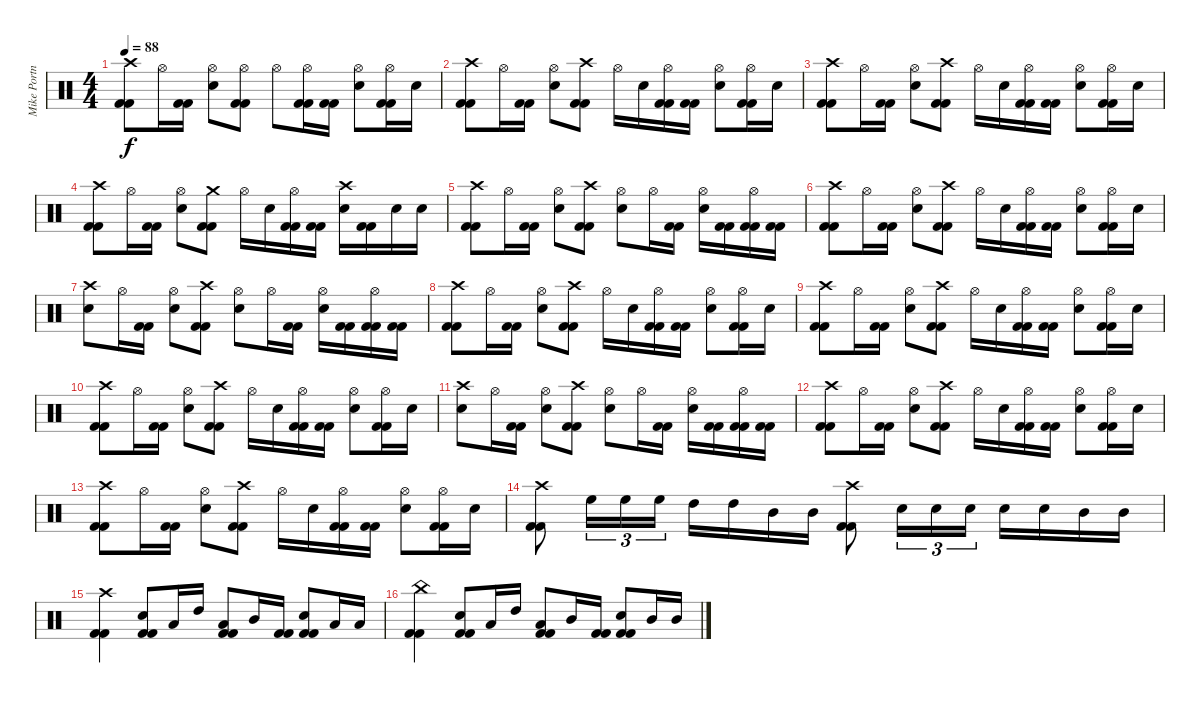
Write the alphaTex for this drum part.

\track ("Mike Portnoy - Drum" "Mike Portn") {instrument percussion}
\staff {score}
\articulation defaults
\ts (4 4)
\tempo 88
\clef neutral
\ks c
("Crash high (hit)" "Kick (hit) 2" "Kick (hit) 2").8{dy f} "Hi-Hat (open)".16 ("Kick (hit) 2" "Kick (hit) 2").16 ("Hi-Hat (open)" "Snare (hit) 2").8 ("Hi-Hat (open)" "Kick (hit) 2" "Kick (hit) 2").8 "Hi-Hat (open)".8 ("Hi-Hat (open)" "Kick (hit) 2" "Kick (hit) 2").16 ("Kick (hit) 2" "Kick (hit) 2").16 ("Hi-Hat (open)" "Snare (hit) 2").8 ("Hi-Hat (open)" "Kick (hit) 2" "Kick (hit) 2").16 "Snare (hit) 2".16 |
("Crash high (hit)" "Kick (hit) 2" "Kick (hit) 2").8 "Hi-Hat (open)".16 ("Kick (hit) 2" "Kick (hit) 2").16 ("Hi-Hat (open)" "Snare (hit) 2").8 ("Crash high (hit)" "Kick (hit) 2" "Kick (hit) 2").8 "Hi-Hat (open)".16 "Snare (hit) 2".16 ("Hi-Hat (open)" "Kick (hit) 2" "Kick (hit) 2").16 ("Kick (hit) 2" "Kick (hit) 2").16 ("Hi-Hat (open)" "Snare (hit) 2").8 ("Hi-Hat (open)" "Kick (hit) 2" "Kick (hit) 2").16 "Snare (hit) 2".16 |
("Crash high (hit)" "Kick (hit) 2" "Kick (hit) 2").8 "Hi-Hat (open)".16 ("Kick (hit) 2" "Kick (hit) 2").16 ("Hi-Hat (open)" "Snare (hit) 2").8 ("Crash high (hit)" "Kick (hit) 2" "Kick (hit) 2").8 "Hi-Hat (open)".16 "Snare (hit) 2".16 ("Hi-Hat (open)" "Kick (hit) 2" "Kick (hit) 2").16 ("Kick (hit) 2" "Kick (hit) 2").16 ("Hi-Hat (open)" "Snare (hit) 2").8 ("Hi-Hat (open)" "Kick (hit) 2" "Kick (hit) 2").16 "Snare (hit) 2".16 |
("Crash high (hit)" "Kick (hit) 2" "Kick (hit) 2").8 "Hi-Hat (open)".16 ("Kick (hit) 2" "Kick (hit) 2").16 ("Hi-Hat (open)" "Snare (hit) 2").8 ("Crash medium (hit)" "Kick (hit) 2" "Kick (hit) 2").8 "Hi-Hat (open)".16 "Snare (hit) 2".16 ("Hi-Hat (open)" "Kick (hit) 2" "Kick (hit) 2").16 ("Kick (hit) 2" "Kick (hit) 2").16 ("Crash high (hit)" "Snare (hit) 2").16 ("Kick (hit) 2" "Kick (hit) 2").16 "Snare (hit) 2".16 "Snare (hit) 2".16 |
("Crash high (hit)" "Kick (hit) 2" "Kick (hit) 2").8 "Hi-Hat (open)".16 ("Kick (hit) 2" "Kick (hit) 2").16 ("Hi-Hat (open)" "Snare (hit) 2").8 ("Crash high (hit)" "Kick (hit) 2" "Kick (hit) 2").8 ("Hi-Hat (open)" "Snare (hit) 2").8 "Hi-Hat (open)".16 ("Kick (hit) 2" "Kick (hit) 2").16 ("Hi-Hat (open)" "Snare (hit) 2").16 ("Kick (hit) 2" "Kick (hit) 2").16 ("Hi-Hat (open)" "Kick (hit) 2" "Kick (hit) 2").16 ("Kick (hit) 2" "Kick (hit) 2").16 |
("Crash high (hit)" "Kick (hit) 2" "Kick (hit) 2").8 "Hi-Hat (open)".16 ("Kick (hit) 2" "Kick (hit) 2").16 ("Hi-Hat (open)" "Snare (hit) 2").8 ("Crash high (hit)" "Kick (hit) 2" "Kick (hit) 2").8 "Hi-Hat (open)".16 "Snare (hit) 2".16 ("Hi-Hat (open)" "Kick (hit) 2" "Kick (hit) 2").16 ("Kick (hit) 2" "Kick (hit) 2").16 ("Hi-Hat (open)" "Snare (hit) 2").8 ("Hi-Hat (open)" "Kick (hit) 2" "Kick (hit) 2").16 "Snare (hit) 2".16 |
("Crash high (hit)" "Snare (hit) 2").8 "Hi-Hat (open)".16 ("Kick (hit) 2" "Kick (hit) 2").16 ("Hi-Hat (open)" "Snare (hit) 2").8 ("Crash high (hit)" "Kick (hit) 2" "Kick (hit) 2").8 ("Hi-Hat (open)" "Snare (hit) 2").8 "Hi-Hat (open)".16 ("Kick (hit) 2" "Kick (hit) 2").16 ("Hi-Hat (open)" "Snare (hit) 2").16 ("Kick (hit) 2" "Kick (hit) 2").16 ("Hi-Hat (open)" "Kick (hit) 2" "Kick (hit) 2").16 ("Kick (hit) 2" "Kick (hit) 2").16 |
("Crash high (hit)" "Kick (hit) 2" "Kick (hit) 2").8 "Hi-Hat (open)".16 ("Kick (hit) 2" "Kick (hit) 2").16 ("Hi-Hat (open)" "Snare (hit) 2").8 ("Crash high (hit)" "Kick (hit) 2" "Kick (hit) 2").8 "Hi-Hat (open)".16 "Snare (hit) 2".16 ("Hi-Hat (open)" "Kick (hit) 2" "Kick (hit) 2").16 ("Kick (hit) 2" "Kick (hit) 2").16 ("Hi-Hat (open)" "Snare (hit) 2").8 ("Hi-Hat (open)" "Kick (hit) 2" "Kick (hit) 2").16 "Snare (hit) 2".16 |
("Crash high (hit)" "Kick (hit) 2" "Kick (hit) 2").8 "Hi-Hat (open)".16 ("Kick (hit) 2" "Kick (hit) 2").16 ("Hi-Hat (open)" "Snare (hit) 2").8 ("Crash high (hit)" "Kick (hit) 2" "Kick (hit) 2").8 "Hi-Hat (open)".16 "Snare (hit) 2".16 ("Hi-Hat (open)" "Kick (hit) 2" "Kick (hit) 2").16 ("Kick (hit) 2" "Kick (hit) 2").16 ("Hi-Hat (open)" "Snare (hit) 2").8 ("Hi-Hat (open)" "Kick (hit) 2" "Kick (hit) 2").16 "Snare (hit) 2".16 |
("Crash high (hit)" "Kick (hit) 2" "Kick (hit) 2").8 "Hi-Hat (open)".16 ("Kick (hit) 2" "Kick (hit) 2").16 ("Hi-Hat (open)" "Snare (hit) 2").8 ("Crash high (hit)" "Kick (hit) 2" "Kick (hit) 2").8 "Hi-Hat (open)".16 "Snare (hit) 2".16 ("Hi-Hat (open)" "Kick (hit) 2" "Kick (hit) 2").16 ("Kick (hit) 2" "Kick (hit) 2").16 ("Hi-Hat (open)" "Snare (hit) 2").8 ("Hi-Hat (open)" "Kick (hit) 2" "Kick (hit) 2").16 "Snare (hit) 2".16 |
("Crash high (hit)" "Snare (hit) 2").8 "Hi-Hat (open)".16 ("Kick (hit) 2" "Kick (hit) 2").16 ("Hi-Hat (open)" "Snare (hit) 2").8 ("Crash high (hit)" "Kick (hit) 2" "Kick (hit) 2").8 ("Hi-Hat (open)" "Snare (hit) 2").8 "Hi-Hat (open)".16 ("Kick (hit) 2" "Kick (hit) 2").16 ("Hi-Hat (open)" "Snare (hit) 2").16 ("Kick (hit) 2" "Kick (hit) 2").16 ("Hi-Hat (open)" "Kick (hit) 2" "Kick (hit) 2").16 ("Kick (hit) 2" "Kick (hit) 2").16 |
("Crash high (hit)" "Kick (hit) 2" "Kick (hit) 2").8 "Hi-Hat (open)".16 ("Kick (hit) 2" "Kick (hit) 2").16 ("Hi-Hat (open)" "Snare (hit) 2").8 ("Crash high (hit)" "Kick (hit) 2" "Kick (hit) 2").8 "Hi-Hat (open)".16 "Snare (hit) 2".16 ("Hi-Hat (open)" "Kick (hit) 2" "Kick (hit) 2").16 ("Kick (hit) 2" "Kick (hit) 2").16 ("Hi-Hat (open)" "Snare (hit) 2").8 ("Hi-Hat (open)" "Kick (hit) 2" "Kick (hit) 2").16 "Snare (hit) 2".16 |
("Crash high (hit)" "Kick (hit) 2" "Kick (hit) 2").8 "Hi-Hat (open)".16 ("Kick (hit) 2" "Kick (hit) 2").16 ("Hi-Hat (open)" "Snare (hit) 2").8 ("Crash high (hit)" "Kick (hit) 2" "Kick (hit) 2").8 "Hi-Hat (open)".16 "Snare (hit) 2".16 ("Hi-Hat (open)" "Kick (hit) 2" "Kick (hit) 2").16 ("Kick (hit) 2" "Kick (hit) 2").16 ("Hi-Hat (open)" "Snare (hit) 2").8 ("Hi-Hat (open)" "Kick (hit) 2" "Kick (hit) 2").16 "Snare (hit) 2".16 |
("Crash high (hit)" "Kick (hit) 2" "Kick (hit) 2").8 "High Floor Tom (hit)".16{tu (3 2)} "High Floor Tom (hit)".16{tu (3 2)} "High Floor Tom (hit)".16{tu (3 2)} "High Tom (hit)".16 "High Tom (hit)".16 "Mid Tom (hit)".16 "Mid Tom (hit)".16 ("Crash high (hit)" "Kick (hit) 2" "Kick (hit) 2").8 "Snare (hit) 2".16{tu (3 2)} "Snare (hit) 2".16{tu (3 2)} "Snare (hit) 2".16{tu (3 2)} "Snare (hit) 2".16 "Snare (hit) 2".16 "Mid Tom (hit)".16 "Mid Tom (hit)".16 |
("Crash high (hit)" "Kick (hit) 2" "Kick (hit) 2").4 ("Snare (hit) 2" "Kick (hit) 2" "Kick (hit) 2").8 "Low Tom (hit)".16 "High Tom (hit)".16 ("Low Tom (hit)" "Kick (hit) 2" "Kick (hit) 2").8 "Mid Tom (hit)".16 ("Kick (hit) 2" "Kick (hit) 2").16 ("Snare (hit) 2" "Kick (hit) 2" "Kick (hit) 2").8 "Low Tom (hit)".16 "Low Tom (hit)".16 |
("China (hit)" "Kick (hit) 2" "Kick (hit) 2").4 ("Snare (hit) 2" "Kick (hit) 2" "Kick (hit) 2").8 "Low Tom (hit)".16 "High Tom (hit)".16 ("Low Tom (hit)" "Kick (hit) 2" "Kick (hit) 2").8 "Mid Tom (hit)".16 ("Kick (hit) 2" "Kick (hit) 2").16 ("Snare (hit) 2" "Kick (hit) 2" "Kick (hit) 2").8 "Mid Tom (hit)".16 "Mid Tom (hit)".16
